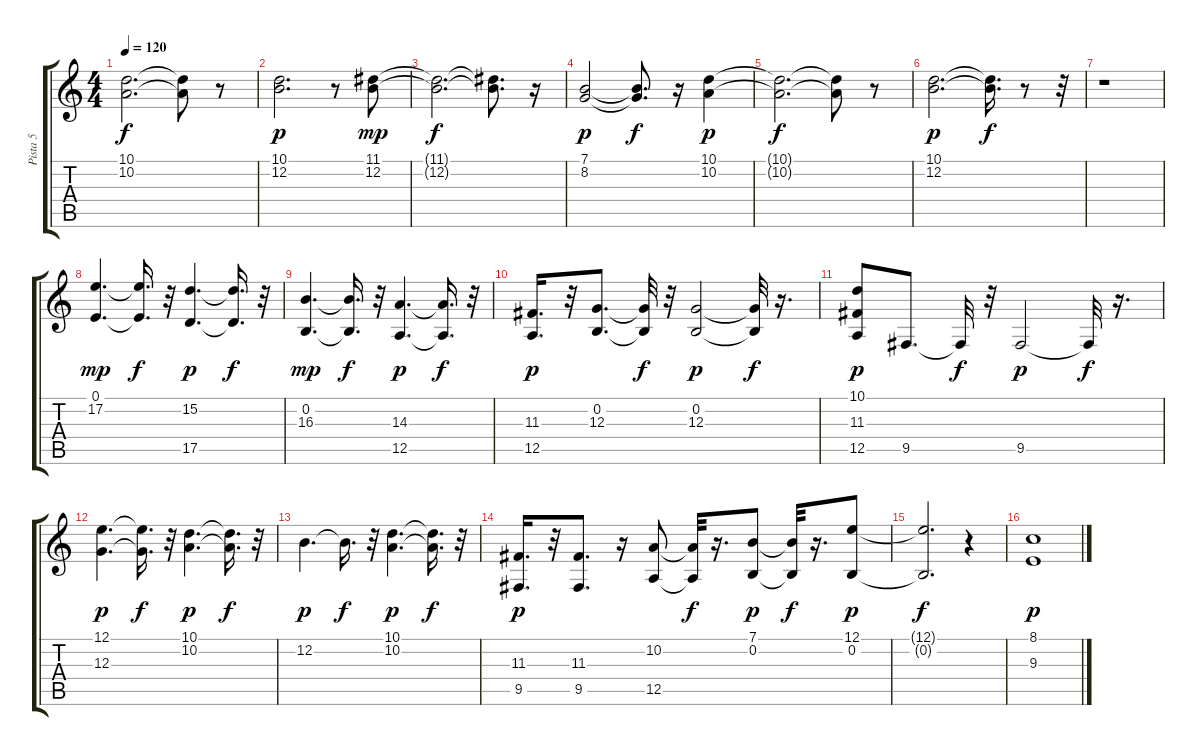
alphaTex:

\track ("Pista 5" "Pista 5") {instrument pad4choir}
\staff {score tabs}
\tuning (E4 B3 G3 D3 A2 E2) {hide}
\ts (4 4)
\tempo 120
\clef g2
\ks c
(10.1{t} 10.2{t}).2{d dy f} (10.1{t} 10.2{t}).8 r.8 |
(10.1 12.2).2{d dy p} r.8 (11.1 12.2).8{dy mp} |
(11.1{t} 12.2{t}).2{d dy f} (11.1{t} 12.2{t}).8{d} r.16 |
(7.1 8.2).2{dy p} (7.1{t} 8.2{t}).8{d dy f} r.16 (10.1 10.2).4{dy p} |
(10.1{t} 10.2{t}).2{d dy f} (10.1{t} 10.2{t}).8 r.8 |
(10.1 12.2).2{d dy p} (10.1{t} 12.2{t}).16{d dy f} r.8 r.32 |
r.1 |
(0.1 17.2).4{d dy mp} (0.1{t} 17.2{t}).16{d dy f} r.32 (15.2 17.5).4{d dy p} (15.2{t} 17.5{t}).16{d dy f} r.32 |
(0.2 16.3).4{d dy mp} (0.2{t} 16.3{t}).16{d dy f} r.32 (14.3 12.5).4{d dy p} (14.3{t} 12.5{t}).16{d dy f} r.32 |
(11.3 12.5).16{d dy p} r.32 (0.2 12.3).8{d} (0.2{t} 12.3{t}).32{dy f} r.32 (0.2 12.3).2{dy p} (0.2{t} 12.3{t}).32{dy f} r.16{d} |
(10.1 11.3 12.5).8{dy p} 9.5.8{d} 9.5{t}.32{dy f} r.32 9.5.2{dy p} 9.5{t}.32{dy f} r.16{d} |
(12.1 12.3).4{d dy p} (12.1{t} 12.3{t}).16{d dy f} r.32 (10.1 10.2).4{d dy p} (10.1{t} 10.2{t}).16{d dy f} r.32 |
12.2.4{d dy p} 12.2{t}.16{d dy f} r.32 (10.1 10.2).4{d dy p} (10.1{t} 10.2{t}).16{d dy f} r.32 |
(11.3 9.5).16{d dy p} r.32 (11.3 9.5).8{d} r.16 (10.2 12.5).8 (10.2{t} 12.5{t}).32{dy f} r.16{d} (7.1 0.2).8{dy p} (7.1{t} 0.2{t}).32{dy f} r.16{d} (12.1 0.2).8{dy p} |
(12.1{t} 0.2{t}).2{d dy f} r.4 |
(8.1 9.3).1{dy p}
